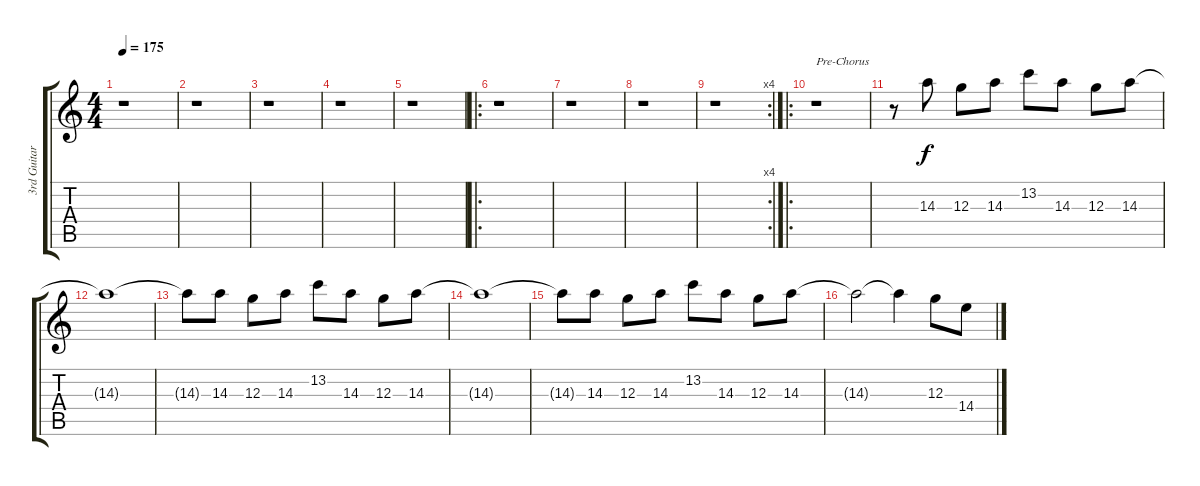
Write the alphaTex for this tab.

\track ("3rd Guitar" "3rd Guitar") {instrument overdrivenguitar}
\staff {score tabs}
\tuning (E4 B3 G3 D3 A2 E2) {hide}
\ts (4 4)
\tempo 175
\clef g2
\ks c
r.1{dy f instrument overdrivenguitar} |
r.1 |
r.1 |
r.1 |
r.1 |
\ro
r.1 |
r.1 |
r.1 |
\rc 4
r.1 |
\ro
r.1{txt "Pre-Chorus"} |
r.8 14.3.8 12.3.8 14.3.8 13.2.8 14.3.8 12.3.8 14.3.8 |
14.3{t}.1 |
14.3{t}.8 14.3.8 12.3.8 14.3.8 13.2.8 14.3.8 12.3.8 14.3.8 |
14.3{t}.1 |
14.3{t}.8 14.3.8 12.3.8 14.3.8 13.2.8 14.3.8 12.3.8 14.3.8 |
14.3{t}.2 14.3{t}.4 12.3.8 14.4.8
